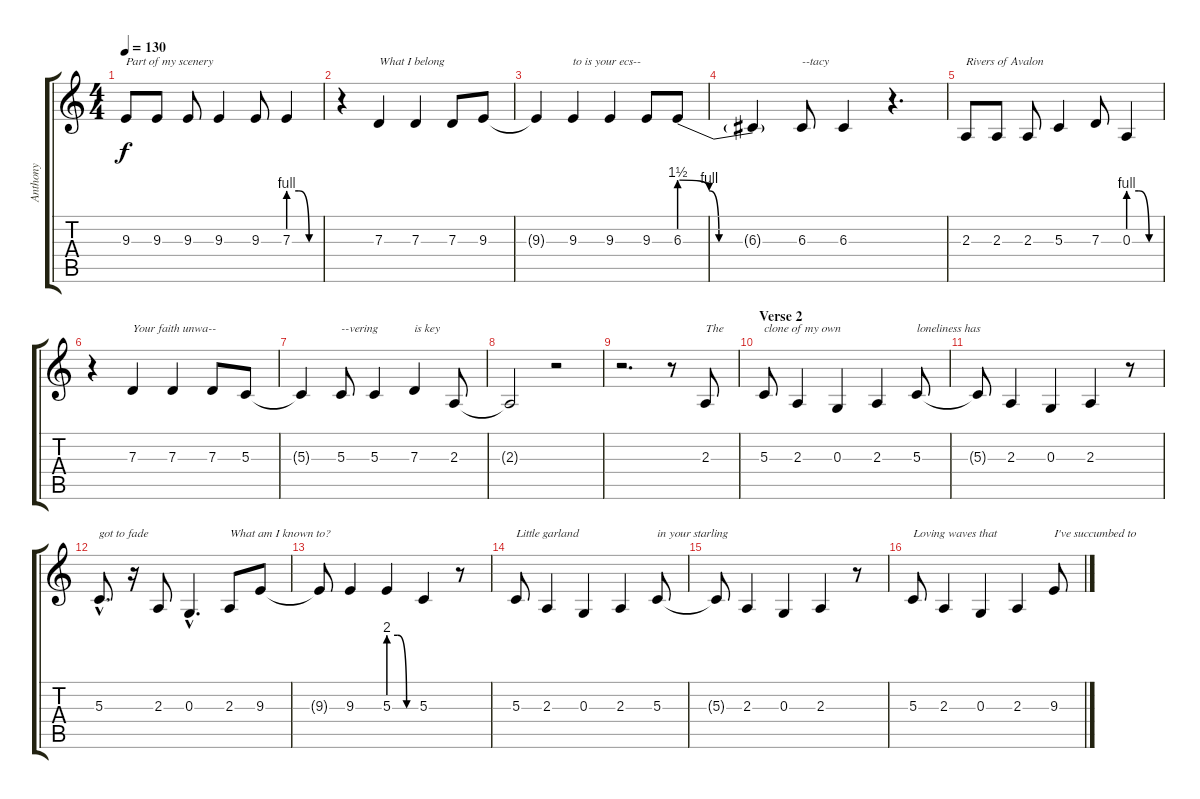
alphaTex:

\track ("Anthony" "Anthony") {instrument sopranosax}
\staff {score tabs}
\tuning (E4 B3 G3 D3 A2 E2) {hide}
\ts (4 4)
\tempo 130
\clef g2
\ks c
9.3.8{txt "Part of my scenery" dy f} 9.3.8 9.3.8 9.3.4 9.3.8 7.3{be (custom 0 4 20 4 40 0 60 0)}.4 |
r.4 7.3.4{txt "What I belong"} 7.3.4 7.3.8 9.3.8 |
9.3{t}.4 9.3.4{txt "to is your ecs--"} 9.3.4 9.3.8 6.3{be (custom 0 6 15 4 20 0 60 0)}.8 |
6.3{t}.4 6.3.8{txt "--tacy"} 6.3.4 r.4{d} |
2.3.8{txt "Rivers of Avalon"} 2.3.8 2.3.8 5.3.4 7.3.8 0.3{be (custom 0 4 20 4 40 0 60 0)}.4 |
r.4 7.3.4{txt "Your faith unwa--"} 7.3.4 7.3.8 5.3.8 |
5.3{t}.4 5.3.8{txt "--vering"} 5.3.4 7.3.4{txt "is key"} 2.3.8 |
2.3{t}.2 r.2 |
r.2{d} r.8 2.3.8{txt "The"} |
\section ("" "Verse 2")
5.3.8{txt "clone of my own"} 2.3.4 0.3.4 2.3.4 5.3.8{txt "loneliness has"} |
5.3{t}.8 2.3.4 0.3.4 2.3.4 r.8 |
5.3{hac}.8{d txt "got to fade"} r.16 2.3.8 0.3{hac}.4{d} 2.3.8{txt "What am I known to?"} 9.3.8 |
9.3{t}.8 9.3.4 5.3{be (custom 0 8 20 8 40 0 60 0)}.4 5.3.4 r.8 |
5.3.8{txt "Little garland"} 2.3.4 0.3.4 2.3.4 5.3.8{txt "in your starling"} |
5.3{t}.8 2.3.4 0.3.4 2.3.4 r.8 |
5.3.8{txt "Loving waves that"} 2.3.4 0.3.4 2.3.4 9.3.8{txt "I've succumbed to"}
